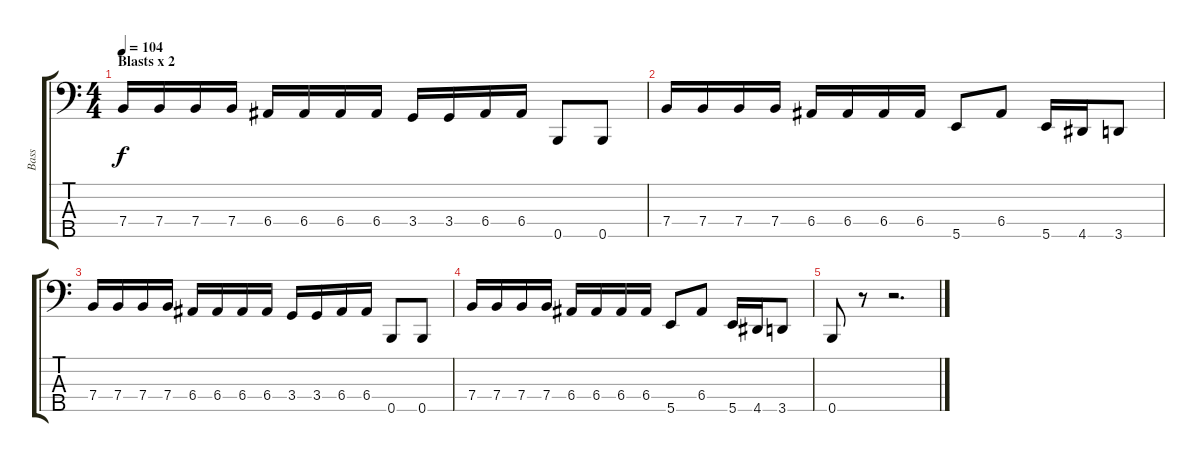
\track ("Bass" "Bass") {instrument electricbassfinger}
\staff {score tabs}
\tuning (G2 D2 A1 E1 B0) {hide}
\ts (4 4)
\section ("" "Blasts x 2")
\tempo 104
\clef f4
\ks c
7.4.16{dy f} 7.4.16 7.4.16 7.4.16 6.4.16 6.4.16 6.4.16 6.4.16 3.4.16 3.4.16 6.4.16 6.4.16 0.5.8 0.5.8 |
7.4.16 7.4.16 7.4.16 7.4.16 6.4.16 6.4.16 6.4.16 6.4.16 5.5.8 6.4.8 5.5.16 4.5.16 3.5.8 |
7.4.16 7.4.16 7.4.16 7.4.16 6.4.16 6.4.16 6.4.16 6.4.16 3.4.16 3.4.16 6.4.16 6.4.16 0.5.8 0.5.8 |
7.4.16 7.4.16 7.4.16 7.4.16 6.4.16 6.4.16 6.4.16 6.4.16 5.5.8 6.4.8 5.5.16 4.5.16 3.5.8 |
0.5.8 r.8 r.2{d}
